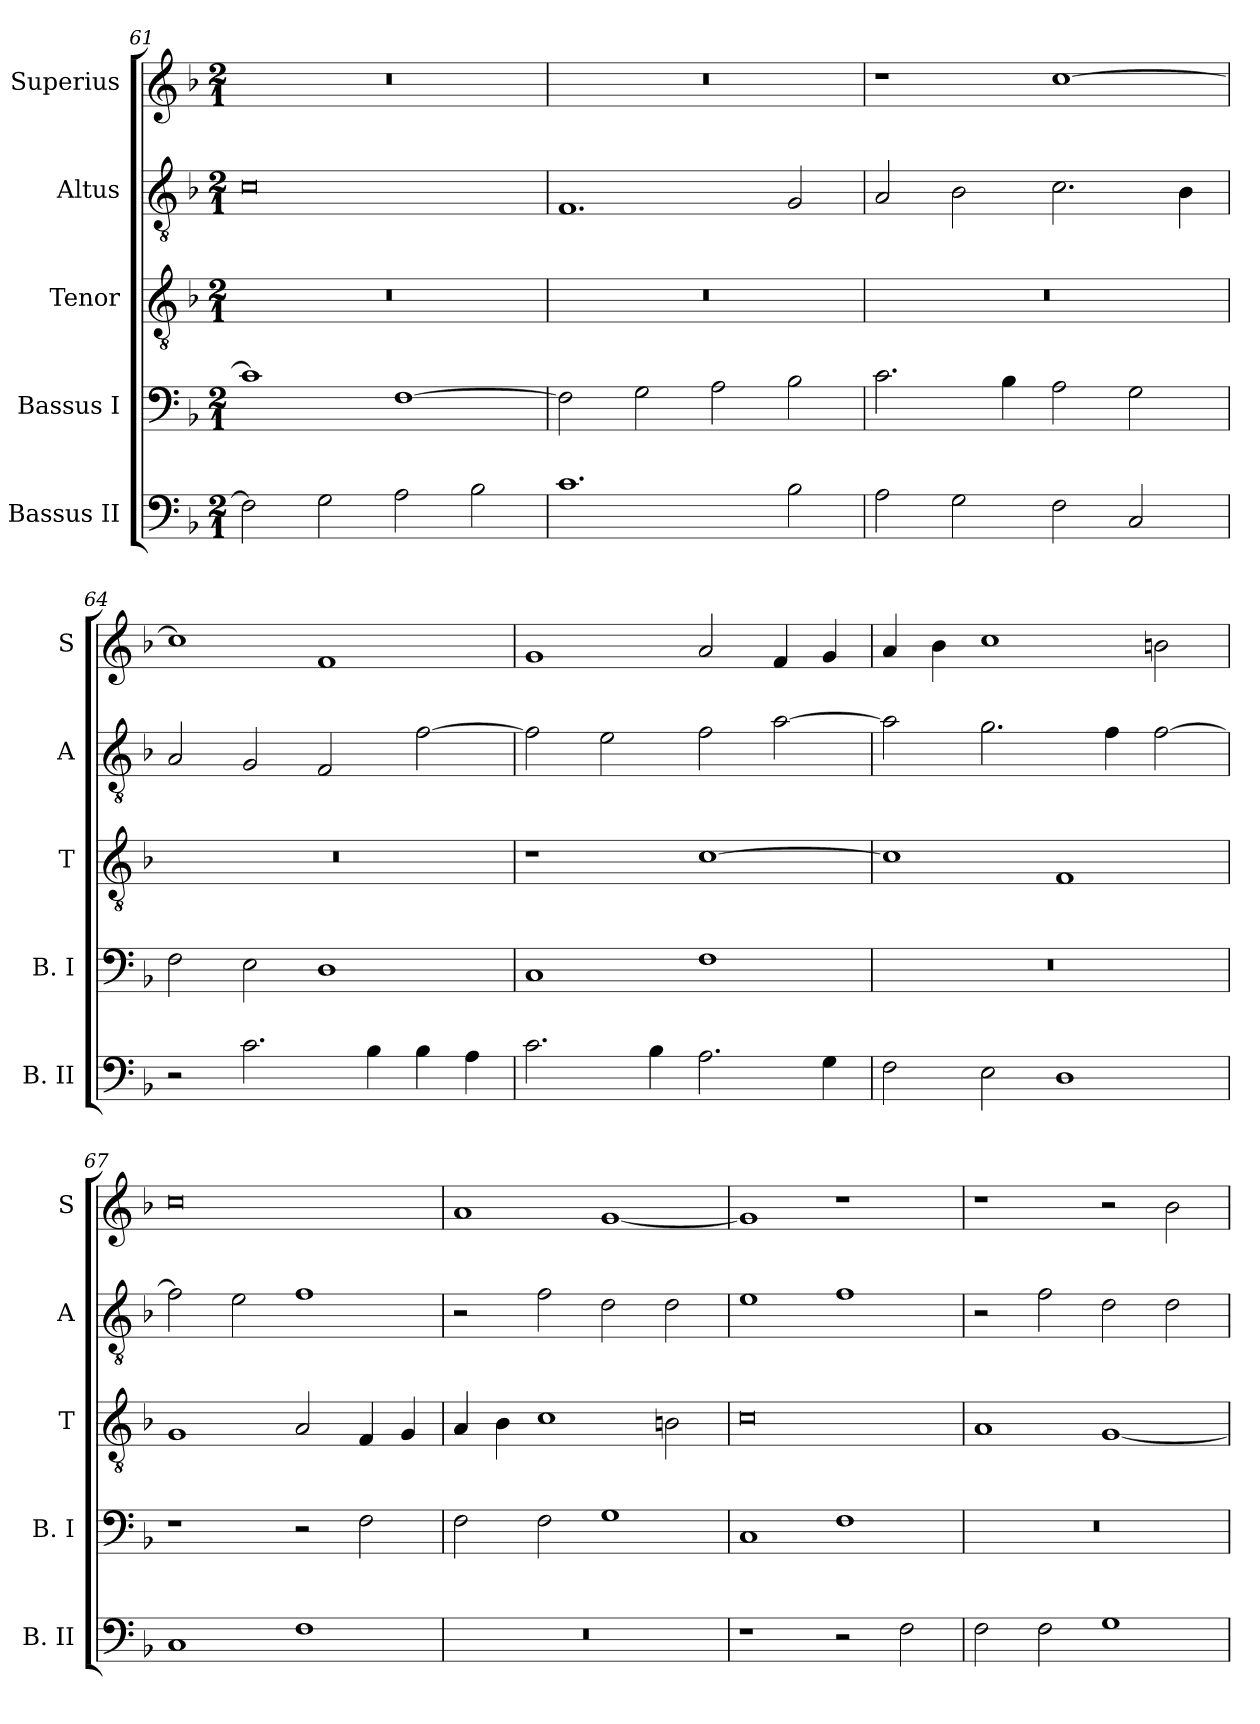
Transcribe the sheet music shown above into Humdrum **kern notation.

**kern	**kern	**kern	**kern	**kern
*part5	*part4	*part3	*part2	*part1
*staff5	*staff4	*staff3	*staff2	*staff1
*I"Bassus II	*I"Bassus I	*I"Tenor	*I"Altus	*I"Superius
*I'B. II	*I'B. I	*I'T	*I'A	*I'S
*clefF4	*clefF4	*clefGv2	*clefGv2	*clefG2
*k[b-]	*k[b-]	*k[b-]	*k[b-]	*k[b-]
*F:	*F:	*F:	*F:	*F:
*M2/1	*M2/1	*M2/1	*M2/1	*M2/1
=61	=61	=61	=61	=61
2F]	1c]	0r	0c	0r
2G	.	.	.	.
2A	[1F	.	.	.
2B-	.	.	.	.
=62	=62	=62	=62	=62
1.c	2F]	0r	1.F	0r
.	2G	.	.	.
.	2A	.	.	.
2B-	2B-	.	2G	.
=63	=63	=63	=63	=63
2A	2.c	0r	2A	1r
2G	.	.	2B-	.
.	4B-	.	.	.
2F	2A	.	2.c	[1cc
2C	2G	.	.	.
.	.	.	4B-	.
=64	=64	=64	=64	=64
2r	2F	0r	2A	1cc]
2.c	2E	.	2G	.
.	1D	.	2F	1f
4B-	.	.	.	.
4B-	.	.	[2f	.
4A	.	.	.	.
=65	=65	=65	=65	=65
2.c	1C	1r	2f]	1g
.	.	.	2e	.
4B-	.	.	.	.
2.A	1F	[1c	2f	2a
.	.	.	[2a	4f
4G	.	.	.	4g
=66	=66	=66	=66	=66
2F	0r	1c]	2a]	4a
.	.	.	.	4b-
2E	.	.	2.g	1cc
1D	.	1F	.	.
.	.	.	4f	.
.	.	.	[2f	2bn
=67	=67	=67	=67	=67
1C	1r	1G	2f]	0cc
.	.	.	2e	.
1F	2r	2A	1f	.
.	2F	4F	.	.
.	.	4G	.	.
=68	=68	=68	=68	=68
0r	2F	4A	2r	1a
.	.	4B-	.	.
.	2F	1c	2f	.
.	1G	.	2d	[1g
.	.	2Bn	2d	.
=69	=69	=69	=69	=69
1r	1C	0c	1e	1g]
2r	1F	.	1f	1r
2F	.	.	.	.
=70	=70	=70	=70	=70
2F	0r	1A	2r	1r
2F	.	.	2f	.
1G	.	[1G	2d	2r
.	.	.	2d	2b-
=	=	=	=	=
*-	*-	*-	*-	*-
